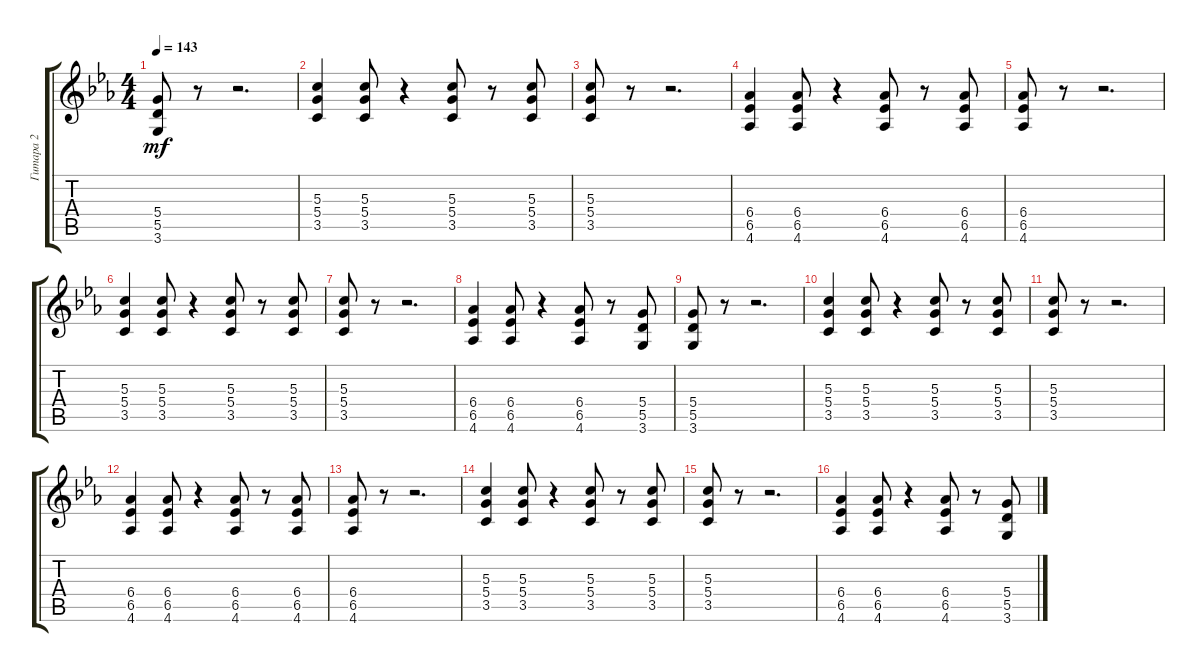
\track ("Гитара 2" "Гитара 2") {instrument distortionguitar}
\staff {score tabs}
\tuning (E4 B3 G3 D3 A2 E2) {hide}
\ts (4 4)
\tempo 143
\clef g2
\ks cminor
(5.4 5.5 3.6).8{dy mf} r.8 r.2{d} |
(5.3 5.4 3.5).4 (5.3 5.4 3.5).8 r.4 (5.3 5.4 3.5).8 r.8 (5.3 5.4 3.5).8 |
(5.3 5.4 3.5).8 r.8 r.2{d} |
(6.4 6.5 4.6).4 (6.4 6.5 4.6).8 r.4 (6.4 6.5 4.6).8 r.8 (6.4 6.5 4.6).8 |
(6.4 6.5 4.6).8 r.8 r.2{d} |
(5.3 5.4 3.5).4 (5.3 5.4 3.5).8 r.4 (5.3 5.4 3.5).8 r.8 (5.3 5.4 3.5).8 |
(5.3 5.4 3.5).8 r.8 r.2{d} |
(6.4 6.5 4.6).4 (6.4 6.5 4.6).8 r.4 (6.4 6.5 4.6).8 r.8 (5.4 5.5 3.6).8 |
(5.4 5.5 3.6).8 r.8 r.2{d} |
(5.3 5.4 3.5).4 (5.3 5.4 3.5).8 r.4 (5.3 5.4 3.5).8 r.8 (5.3 5.4 3.5).8 |
(5.3 5.4 3.5).8 r.8 r.2{d} |
(6.4 6.5 4.6).4 (6.4 6.5 4.6).8 r.4 (6.4 6.5 4.6).8 r.8 (6.4 6.5 4.6).8 |
(6.4 6.5 4.6).8 r.8 r.2{d} |
(5.3 5.4 3.5).4 (5.3 5.4 3.5).8 r.4 (5.3 5.4 3.5).8 r.8 (5.3 5.4 3.5).8 |
(5.3 5.4 3.5).8 r.8 r.2{d} |
(6.4 6.5 4.6).4 (6.4 6.5 4.6).8 r.4 (6.4 6.5 4.6).8 r.8 (5.4 5.5 3.6).8
